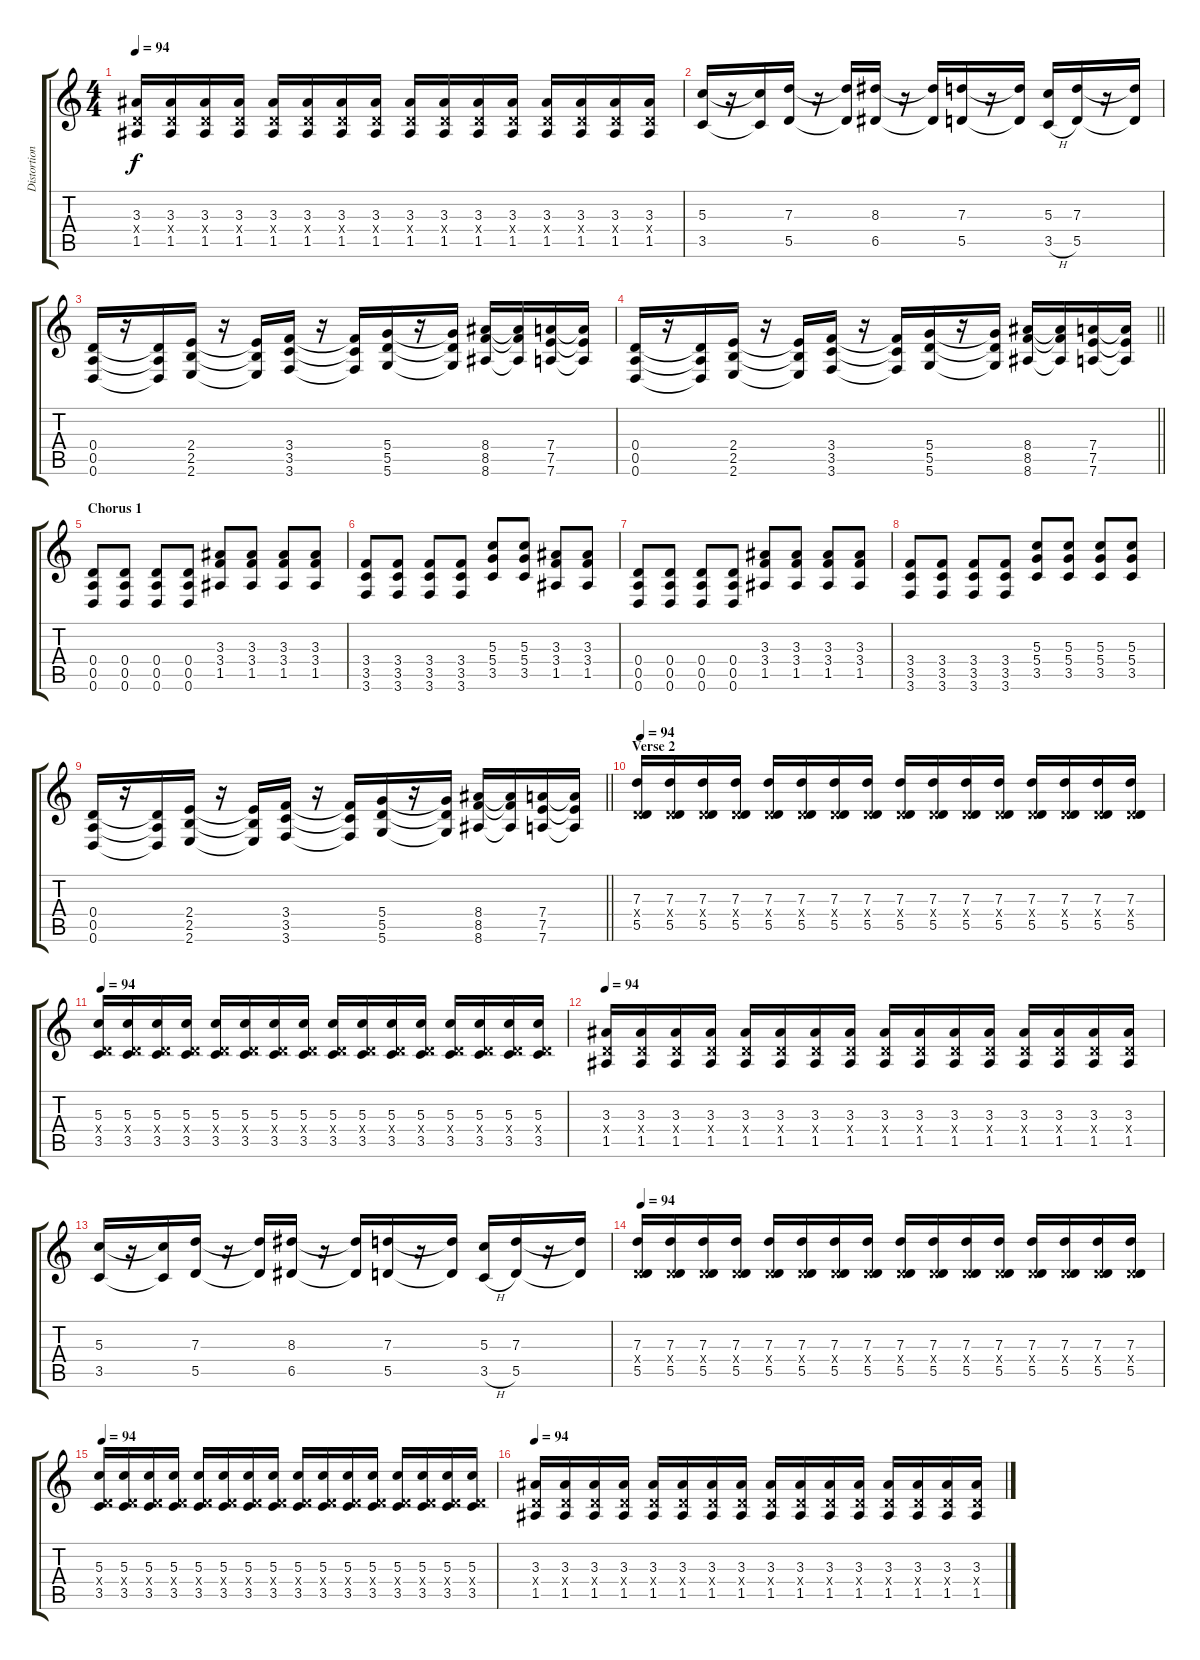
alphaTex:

\track ("Distortion (Right)" "Distortion") {instrument distortionguitar}
\staff {score tabs}
\tuning (E4 B3 G3 D3 A2 D2) {hide}
\ts (4 4)
\tempo 94
\clef g2
\ks c
(3.3 0.4{x} 1.5).16{dy f} (3.3 0.4{x} 1.5).16 (3.3 0.4{x} 1.5).16 (3.3 0.4{x} 1.5).16 (3.3 0.4{x} 1.5).16 (3.3 0.4{x} 1.5).16 (3.3 0.4{x} 1.5).16 (3.3 0.4{x} 1.5).16 (3.3 0.4{x} 1.5).16 (3.3 0.4{x} 1.5).16 (3.3 0.4{x} 1.5).16 (3.3 0.4{x} 1.5).16 (3.3 0.4{x} 1.5).16 (3.3 0.4{x} 1.5).16 (3.3 0.4{x} 1.5).16 (3.3 0.4{x} 1.5).16 |
(5.3 3.5).16 r.16 (5.3{t} 3.5{t}).16 (7.3 5.5).16 r.16 (7.3{t} 5.5{t}).16 (8.3 6.5).16 r.16 (8.3{t} 6.5{t}).16 (7.3 5.5).16 r.16 (7.3{t} 5.5{t}).16 (5.3 3.5{h}).16 (7.3 5.5).16 r.16 (7.3{t} 5.5{t}).16 |
(0.4 0.5 0.6).16{balance 8} r.16 (0.4{t} 0.5{t} 0.6{t}).16 (2.4 2.5 2.6).16 r.16 (2.4{t} 2.5{t} 2.6{t}).16 (3.4 3.5 3.6).16 r.16 (3.4{t} 3.5{t} 3.6{t}).16 (5.4 5.5 5.6).16 r.16 (5.4{t} 5.5{t} 5.6{t}).16 (8.4 8.5 8.6).16 (8.4{t} 8.5{t} 8.6{t}).16 (7.4 7.5 7.6).16 (7.4{t} 7.5{t} 7.6{t}).16 |
\barLineRight lightlight
(0.4 0.5 0.6).16 r.16 (0.4{t} 0.5{t} 0.6{t}).16 (2.4 2.5 2.6).16 r.16 (2.4{t} 2.5{t} 2.6{t}).16 (3.4 3.5 3.6).16 r.16 (3.4{t} 3.5{t} 3.6{t}).16 (5.4 5.5 5.6).16 r.16 (5.4{t} 5.5{t} 5.6{t}).16 (8.4 8.5 8.6).16 (8.4{t} 8.5{t} 8.6{t}).16 (7.4 7.5 7.6).16 (7.4{t} 7.5{t} 7.6{t}).16 |
\section ("" "Chorus 1")
(0.4 0.5 0.6).8 (0.4 0.5 0.6).8 (0.4 0.5 0.6).8 (0.4 0.5 0.6).8 (3.3 3.4 1.5).8 (3.3 3.4 1.5).8 (3.3 3.4 1.5).8 (3.3 3.4 1.5).8 |
(3.4 3.5 3.6).8 (3.4 3.5 3.6).8 (3.4 3.5 3.6).8 (3.4 3.5 3.6).8 (5.3 5.4 3.5).8 (5.3 5.4 3.5).8 (3.3 3.4 1.5).8 (3.3 3.4 1.5).8 |
(0.4 0.5 0.6).8 (0.4 0.5 0.6).8 (0.4 0.5 0.6).8 (0.4 0.5 0.6).8 (3.3 3.4 1.5).8 (3.3 3.4 1.5).8 (3.3 3.4 1.5).8 (3.3 3.4 1.5).8 |
(3.4 3.5 3.6).8 (3.4 3.5 3.6).8 (3.4 3.5 3.6).8 (3.4 3.5 3.6).8 (5.3 5.4 3.5).8 (5.3 5.4 3.5).8 (5.3 5.4 3.5).8 (5.3 5.4 3.5).8 |
\barLineRight lightlight
(0.4 0.5 0.6).16 r.16 (0.4{t} 0.5{t} 0.6{t}).16 (2.4 2.5 2.6).16 r.16 (2.4{t} 2.5{t} 2.6{t}).16 (3.4 3.5 3.6).16 r.16 (3.4{t} 3.5{t} 3.6{t}).16 (5.4 5.5 5.6).16 r.16 (5.4{t} 5.5{t} 5.6{t}).16 (8.4 8.5 8.6).16 (8.4{t} 8.5{t} 8.6{t}).16 (7.4 7.5 7.6).16 (7.4{t} 7.5{t} 7.6{t}).16 |
\section ("" "Verse 2")
\tempo 94
(7.3 0.4{x} 5.5).16{balance 0} (7.3 0.4{x} 5.5).16 (7.3 0.4{x} 5.5).16 (7.3 0.4{x} 5.5).16 (7.3 0.4{x} 5.5).16 (7.3 0.4{x} 5.5).16 (7.3 0.4{x} 5.5).16 (7.3 0.4{x} 5.5).16 (7.3 0.4{x} 5.5).16{balance 0} (7.3 0.4{x} 5.5).16 (7.3 0.4{x} 5.5).16 (7.3 0.4{x} 5.5).16 (7.3 0.4{x} 5.5).16 (7.3 0.4{x} 5.5).16 (7.3 0.4{x} 5.5).16 (7.3 0.4{x} 5.5).16 |
\tempo 94
(5.3 0.4{x} 3.5).16 (5.3 0.4{x} 3.5).16 (5.3 0.4{x} 3.5).16 (5.3 0.4{x} 3.5).16 (5.3 0.4{x} 3.5).16 (5.3 0.4{x} 3.5).16 (5.3 0.4{x} 3.5).16 (5.3 0.4{x} 3.5).16 (5.3 0.4{x} 3.5).16 (5.3 0.4{x} 3.5).16 (5.3 0.4{x} 3.5).16 (5.3 0.4{x} 3.5).16 (5.3 0.4{x} 3.5).16 (5.3 0.4{x} 3.5).16 (5.3 0.4{x} 3.5).16 (5.3 0.4{x} 3.5).16 |
\tempo 94
(3.3 0.4{x} 1.5).16 (3.3 0.4{x} 1.5).16 (3.3 0.4{x} 1.5).16 (3.3 0.4{x} 1.5).16 (3.3 0.4{x} 1.5).16 (3.3 0.4{x} 1.5).16 (3.3 0.4{x} 1.5).16 (3.3 0.4{x} 1.5).16 (3.3 0.4{x} 1.5).16 (3.3 0.4{x} 1.5).16 (3.3 0.4{x} 1.5).16 (3.3 0.4{x} 1.5).16 (3.3 0.4{x} 1.5).16 (3.3 0.4{x} 1.5).16 (3.3 0.4{x} 1.5).16 (3.3 0.4{x} 1.5).16 |
(5.3 3.5).16 r.16 (5.3{t} 3.5{t}).16 (7.3 5.5).16 r.16 (7.3{t} 5.5{t}).16 (8.3 6.5).16 r.16 (8.3{t} 6.5{t}).16 (7.3 5.5).16 r.16 (7.3{t} 5.5{t}).16 (5.3 3.5{h}).16 (7.3 5.5).16 r.16 (7.3{t} 5.5{t}).16 |
\tempo 94
(7.3 0.4{x} 5.5).16{balance 0} (7.3 0.4{x} 5.5).16 (7.3 0.4{x} 5.5).16 (7.3 0.4{x} 5.5).16 (7.3 0.4{x} 5.5).16 (7.3 0.4{x} 5.5).16 (7.3 0.4{x} 5.5).16 (7.3 0.4{x} 5.5).16 (7.3 0.4{x} 5.5).16{balance 0} (7.3 0.4{x} 5.5).16 (7.3 0.4{x} 5.5).16 (7.3 0.4{x} 5.5).16 (7.3 0.4{x} 5.5).16 (7.3 0.4{x} 5.5).16 (7.3 0.4{x} 5.5).16 (7.3 0.4{x} 5.5).16 |
\tempo 94
(5.3 0.4{x} 3.5).16 (5.3 0.4{x} 3.5).16 (5.3 0.4{x} 3.5).16 (5.3 0.4{x} 3.5).16 (5.3 0.4{x} 3.5).16 (5.3 0.4{x} 3.5).16 (5.3 0.4{x} 3.5).16 (5.3 0.4{x} 3.5).16 (5.3 0.4{x} 3.5).16 (5.3 0.4{x} 3.5).16 (5.3 0.4{x} 3.5).16 (5.3 0.4{x} 3.5).16 (5.3 0.4{x} 3.5).16 (5.3 0.4{x} 3.5).16 (5.3 0.4{x} 3.5).16 (5.3 0.4{x} 3.5).16 |
\tempo 94
(3.3 0.4{x} 1.5).16 (3.3 0.4{x} 1.5).16 (3.3 0.4{x} 1.5).16 (3.3 0.4{x} 1.5).16 (3.3 0.4{x} 1.5).16 (3.3 0.4{x} 1.5).16 (3.3 0.4{x} 1.5).16 (3.3 0.4{x} 1.5).16 (3.3 0.4{x} 1.5).16 (3.3 0.4{x} 1.5).16 (3.3 0.4{x} 1.5).16 (3.3 0.4{x} 1.5).16 (3.3 0.4{x} 1.5).16 (3.3 0.4{x} 1.5).16 (3.3 0.4{x} 1.5).16 (3.3 0.4{x} 1.5).16
